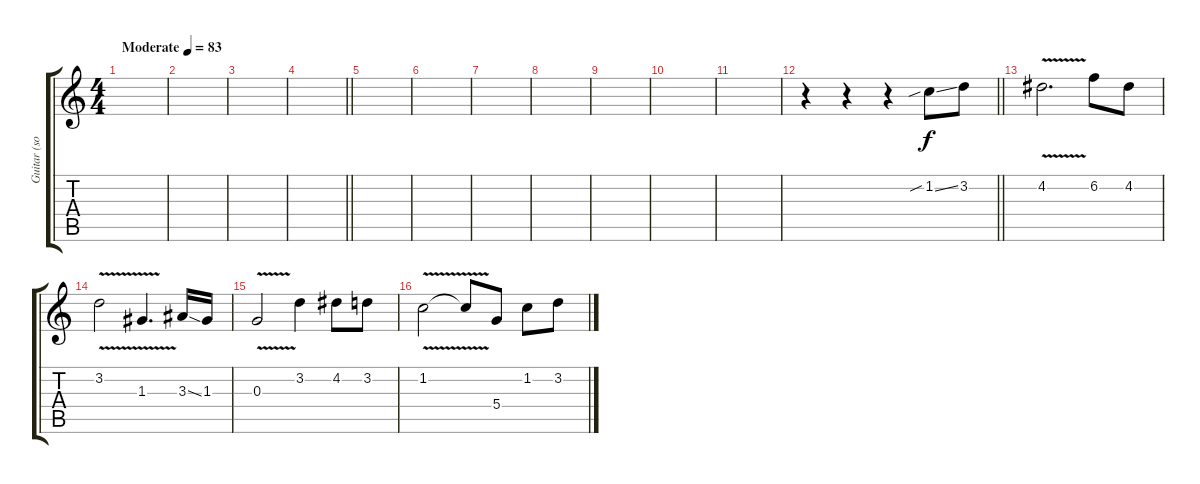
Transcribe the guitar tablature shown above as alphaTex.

\track ("Guitar (solo)" "Guitar (so") {instrument distortionguitar}
\staff {score tabs}
\tuning (E4 B3 G3 D3 A2 E2) {hide}
\ts (4 4)
\section ("" "")
\tempo (83 "Moderate")
\clef g2
\ks c
|
|
|
\barLineRight lightlight
|
\section ("" "")
|
|
|
|
|
|
|
\barLineRight lightlight
r.4 r.4 r.4 1.2{sib ss}.8 3.2.8 |
\section ("" "")
4.2{v}.2{d txt ""} 6.2.8 4.2.8 |
3.2{v}.2 1.3{v}.4{d} 3.3{ss}.16 1.3.16 |
0.3{v}.2 3.2.4 4.2.8 3.2.8 |
1.2{v}.2 1.2{t}.8 5.4.8 1.2.8 3.2.8
